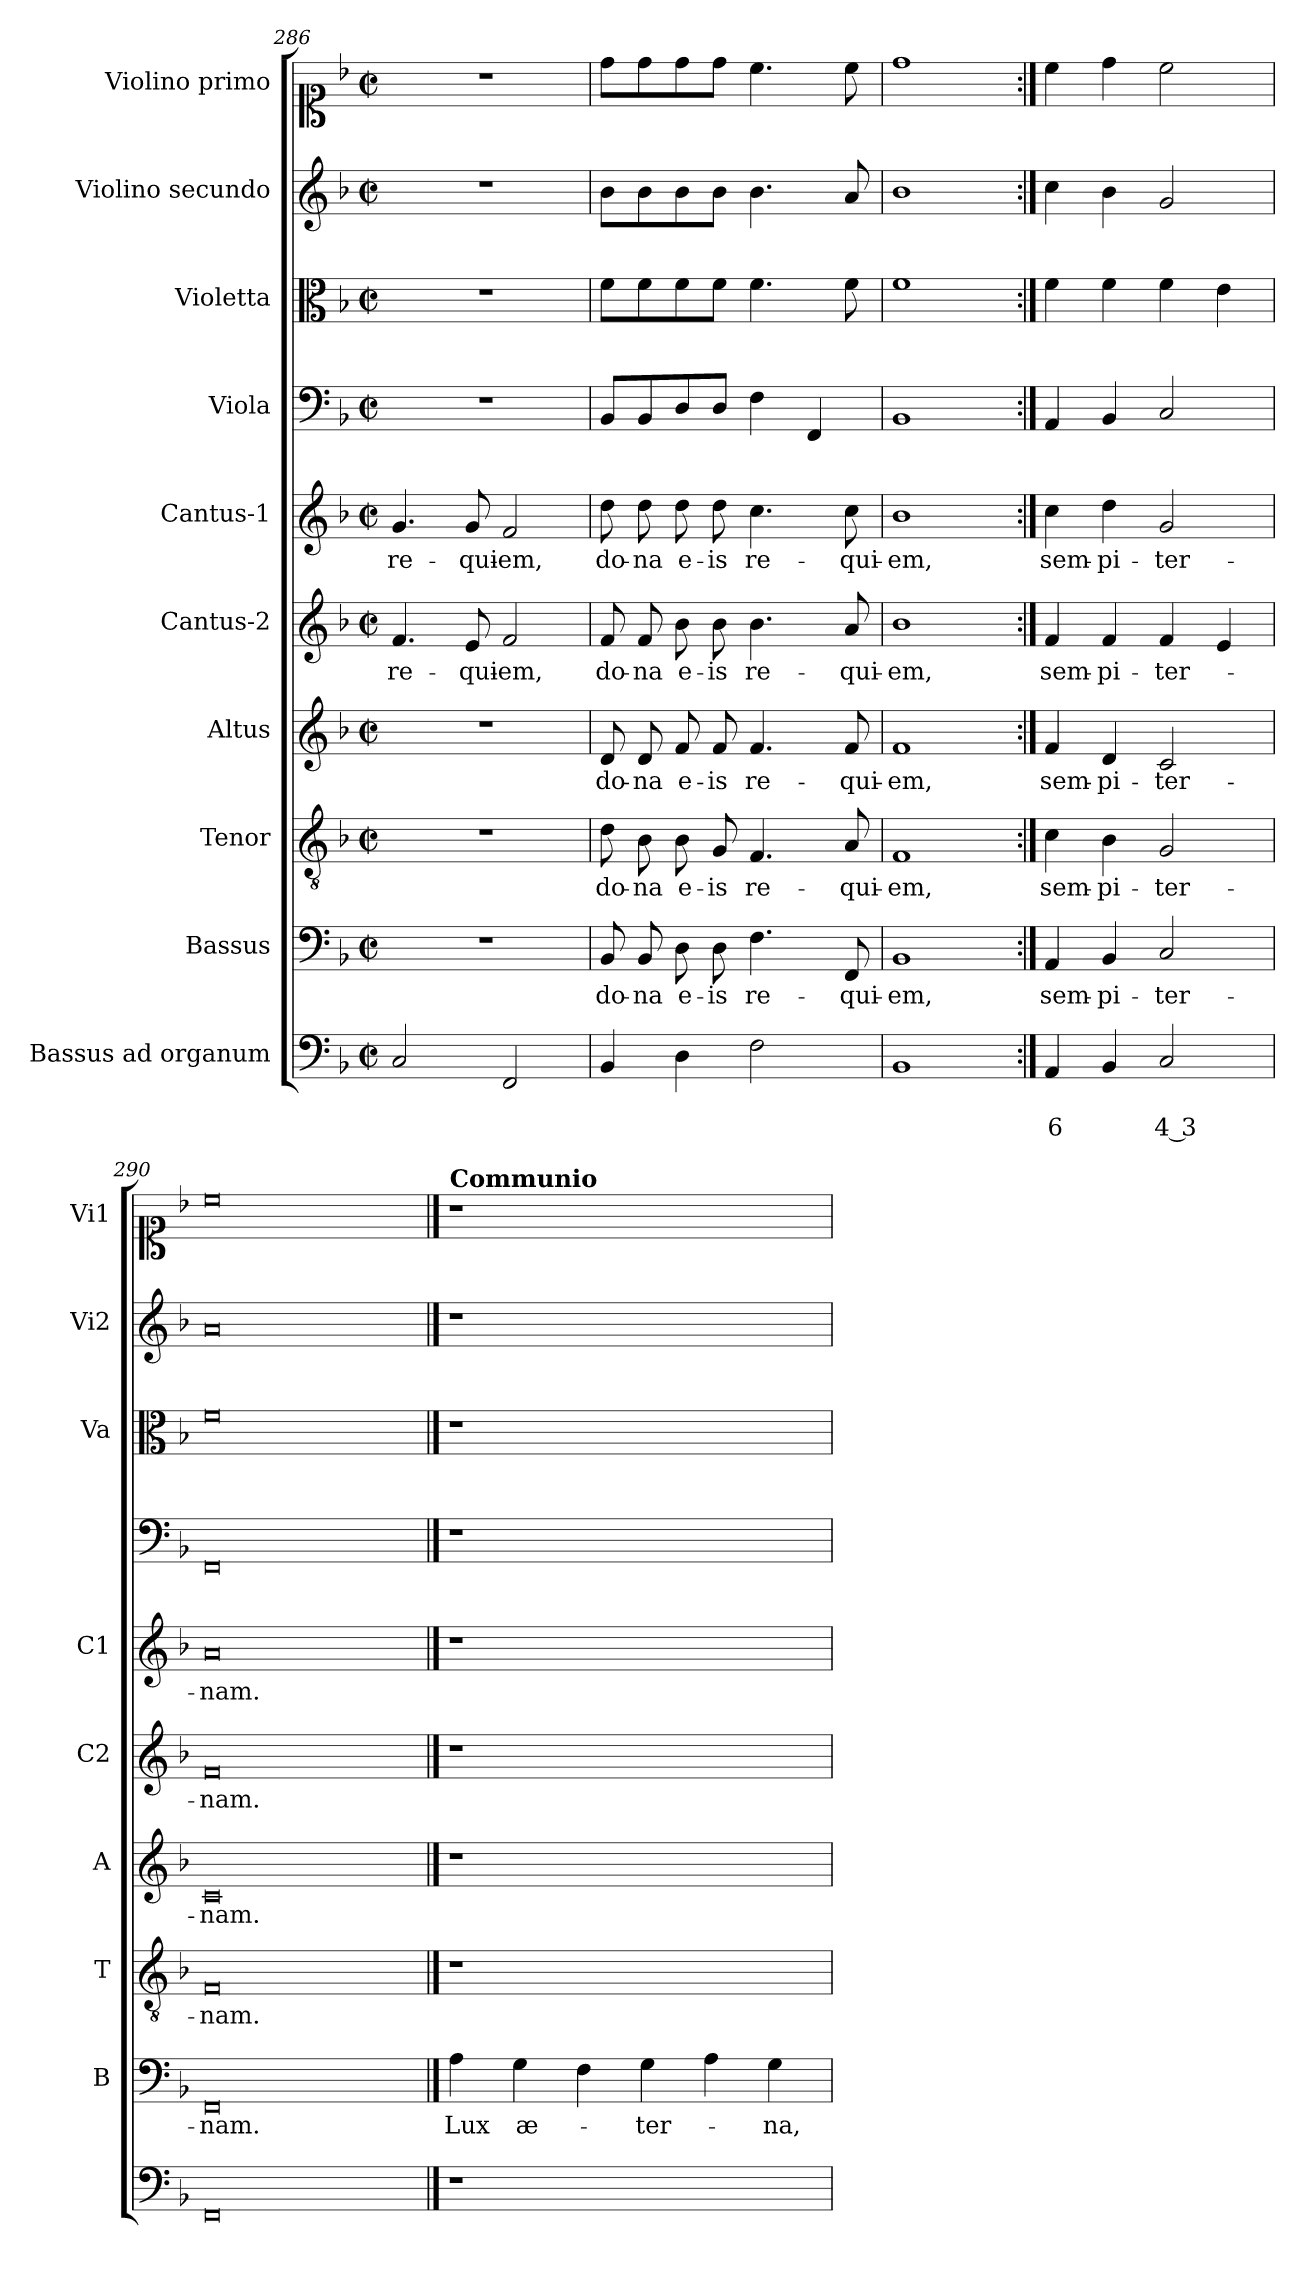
**kern	**text	**text	**kern	**text	**kern	**text	**kern	**text	**kern	**text	**kern	**text	**kern	**kern	**kern	**kern
*part10	*part10	*part10	*part9	*part9	*part8	*part8	*part7	*part7	*part6	*part6	*part5	*part5	*part4	*part3	*part2	*part1
*staff10	*staff10	*staff10	*staff9	*staff9	*staff8	*staff8	*staff7	*staff7	*staff6	*staff6	*staff5	*staff5	*staff4	*staff3	*staff2	*staff1
*I"Bassus ad  organum	*	*	*I"Bassus	*	*I"Tenor	*	*I"Altus	*	*I"Cantus-2	*	*I"Cantus-1	*	*I"Viola	*I"Violetta	*I"Violino secundo	*I"Violino primo
*	*	*	*I'B	*	*I'T	*	*I'A	*	*I'C2	*	*I'C1	*	*	*I'Va	*I'Vi2	*I'Vi1
!!LO:PB:g=z
*clefF4	*	*	*clefF4	*	*clefGv2	*	*clefG2	*	*clefG2	*	*clefG2	*	*clefF4	*clefC3	*clefG2	*clefC1
*k[b-]	*	*	*k[b-]	*	*k[b-]	*	*k[b-]	*	*k[b-]	*	*k[b-]	*	*k[b-]	*k[b-]	*k[b-]	*k[b-]
*F:	*	*	*F:	*	*F:	*	*F:	*	*F:	*	*F:	*	*F:	*F:	*F:	*F:
*M2/2	*	*	*M2/2	*	*M2/2	*	*M2/2	*	*M2/2	*	*M2/2	*	*M2/2	*M2/2	*M2/2	*M2/2
*met(c|)	*	*	*met(c|)	*	*met(c|)	*	*met(c|)	*	*met(c|)	*	*met(c|)	*	*met(c|)	*met(c|)	*met(c|)	*met(c|)
=286	=286	=286	=286	=286	=286	=286	=286	=286	=286	=286	=286	=286	=286	=286	=286	=286
!	!	!	!	!	!	!	!	!	!	!LO:LY:b	!	!LO:LY:b	!	!	!	!
2C/	.	.	1r	.	1r	.	1r	.	4.f/	re-	4.g/	re-	1r	1r	1r	1r
!	!	!	!	!	!	!	!	!	!	!LO:LY:b	!	!LO:LY:b	!	!	!	!
.	.	.	.	.	.	.	.	.	8e/	-qui-	8g/	-qui-	.	.	.	.
!	!	!	!	!	!	!	!	!	!	!LO:LY:b	!	!LO:LY:b	!	!	!	!
2FF/	.	.	.	.	.	.	.	.	2f/	-em,	2f/	-em,	.	.	.	.
=287	=287	=287	=287	=287	=287	=287	=287	=287	=287	=287	=287	=287	=287	=287	=287	=287
!	!	!	!	!LO:LY:b	!	!LO:LY:b	!	!LO:LY:b	!	!LO:LY:b	!	!LO:LY:b	!	!	!	!
4BB-/	.	.	8BB-/	do-	8d\	do-	8d/	do-	8f/	do-	8dd\	do-	8BB-/L	8f\L	8b-\L	8dd\L
!	!	!	!	!LO:LY:b	!	!LO:LY:b	!	!LO:LY:b	!	!LO:LY:b	!	!LO:LY:b	!	!	!	!
.	.	.	8BB-/	-na	8B-\	-na	8d/	-na	8f/	-na	8dd\	-na	8BB-/	8f\	8b-\	8dd\
!	!	!	!	!LO:LY:b	!	!LO:LY:b	!	!LO:LY:b	!	!LO:LY:b	!	!LO:LY:b	!	!	!	!
4D\	.	.	8D\	e-	8B-\	e-	8f/	e-	8b-\	e-	8dd\	e-	8D/	8f\	8b-\	8dd\
!	!	!	!	!LO:LY:b	!	!LO:LY:b	!	!LO:LY:b	!	!LO:LY:b	!	!LO:LY:b	!	!	!	!
.	.	.	8D\	-is	8G/	-is	8f/	-is	8b-\	-is	8dd\	-is	8D/J	8f\J	8b-\J	8dd\J
!	!	!	!	!LO:LY:b	!	!LO:LY:b	!	!LO:LY:b	!	!LO:LY:b	!	!LO:LY:b	!	!	!	!
2F\	.	.	4.F\	re-	4.F/	re-	4.f/	re-	4.b-\	re-	4.cc\	re-	4F\	4.f\	4.b-\	4.cc\
.	.	.	.	.	.	.	.	.	.	.	.	.	4FF/	.	.	.
!	!	!	!	!LO:LY:b	!	!LO:LY:b	!	!LO:LY:b	!	!LO:LY:b	!	!LO:LY:b	!	!	!	!
.	.	.	8FF/	-qui-	8A/	-qui-	8f/	-qui-	8a/	-qui-	8cc\	-qui-	.	8f\	8a/	8cc\
=288	=288	=288	=288	=288	=288	=288	=288	=288	=288	=288	=288	=288	=288	=288	=288	=288
!	!	!	!	!LO:LY:b	!	!LO:LY:b	!	!LO:LY:b	!	!LO:LY:b	!	!LO:LY:b	!	!	!	!
1BB-	.	.	1BB-	-em,	1F	-em,	1f	-em,	1b-	-em,	1b-	-em,	1BB-	1f	1b-	1dd
=289:|!	=289:|!	=289:|!	=289:|!	=289:|!	=289:|!	=289:|!	=289:|!	=289:|!	=289:|!	=289:|!	=289:|!	=289:|!	=289:|!	=289:|!	=289:|!	=289:|!
!	!	!LO:LY:b	!	!LO:LY:b	!	!LO:LY:b	!	!LO:LY:b	!	!LO:LY:b	!	!LO:LY:b	!	!	!	!
4AA/	.	6	4AA/	sem-	4c\	sem-	4f/	sem-	4f/	sem-	4cc\	sem-	4AA/	4f\	4cc\	4cc\
!	!	!	!	!LO:LY:b	!	!LO:LY:b	!	!LO:LY:b	!	!LO:LY:b	!	!LO:LY:b	!	!	!	!
4BB-/	.	.	4BB-/	-pi-	4B-\	-pi-	4d/	-pi-	4f/	-pi-	4dd\	-pi-	4BB-/	4f\	4b-\	4dd\
!	!	!LO:LY:b	!	!LO:LY:b	!	!LO:LY:b	!	!LO:LY:b	!	!LO:LY:b	!	!LO:LY:b	!	!	!	!
2C/	.	4 3	2C/	-ter-	2G/	-ter-	2c/	-ter-	4f/	-ter-	2g/	-ter-	2C/	4f\	2g/	2cc\
.	.	.	.	.	.	.	.	.	4e/	.	.	.	.	4e\	.	.
=290	=290	=290	=290	=290	=290	=290	=290	=290	=290	=290	=290	=290	=290	=290	=290	=290
!	!	!	!	!LO:LY:b	!	!LO:LY:b	!	!LO:LY:b	!	!LO:LY:b	!	!LO:LY:b	!	!	!	!
0FF	.	.	0FF	-nam.	0F	-nam.	0c	-nam.	0f	-nam.	0a	-nam.	0FF	0f	0a	0cc
!!LO:LB:g=z
==290X10	==290X10	==290X10	==290X10	==290X10	==290X10	==290X10	==290X10	==290X10	==290X10	==290X10	==290X10	==290X10	==290X10	==290X10	==290X10	==290X10
!	!	!	!	!	!	!	!	!	!	!	!	!	!	!	!	!LO:TX:a:B:t=Communio
!	!	!	!LO:N:head=solid	!LO:LY:b	!	!	!	!	!	!	!	!	!	!	!	!
1r	.	.	4A\	Lux	1r	.	1r	.	1r	.	1r	.	1r	1r	1r	1r
!	!	!	!LO:N:head=solid	!LO:LY:b	!	!	!	!	!	!	!	!	!	!	!	!
.	.	.	4G\	æ-	.	.	.	.	.	.	.	.	.	.	.	.
!	!	!	!LO:N:head=solid	!	!	!	!	!	!	!	!	!	!	!	!	!
.	.	.	4F\	.	.	.	.	.	.	.	.	.	.	.	.	.
!	!	!	!LO:N:head=solid	!LO:LY:b	!	!	!	!	!	!	!	!	!	!	!	!
.	.	.	4G\	-ter-	.	.	.	.	.	.	.	.	.	.	.	.
!	!	!	!LO:N:head=solid	!	!	!	!	!	!	!	!	!	!	!	!	!
2ryy	.	.	4A\	.	2ryy	.	2ryy	.	2ryy	.	2ryy	.	2ryy	2ryy	2ryy	2ryy
!	!	!	!LO:N:head=solid	!LO:LY:b	!	!	!	!	!	!	!	!	!	!	!	!
.	.	.	4G\	-na,	.	.	.	.	.	.	.	.	.	.	.	.
=	=	=	=	=	=	=	=	=	=	=	=	=	=	=	=	=
*-	*-	*-	*-	*-	*-	*-	*-	*-	*-	*-	*-	*-	*-	*-	*-	*-
